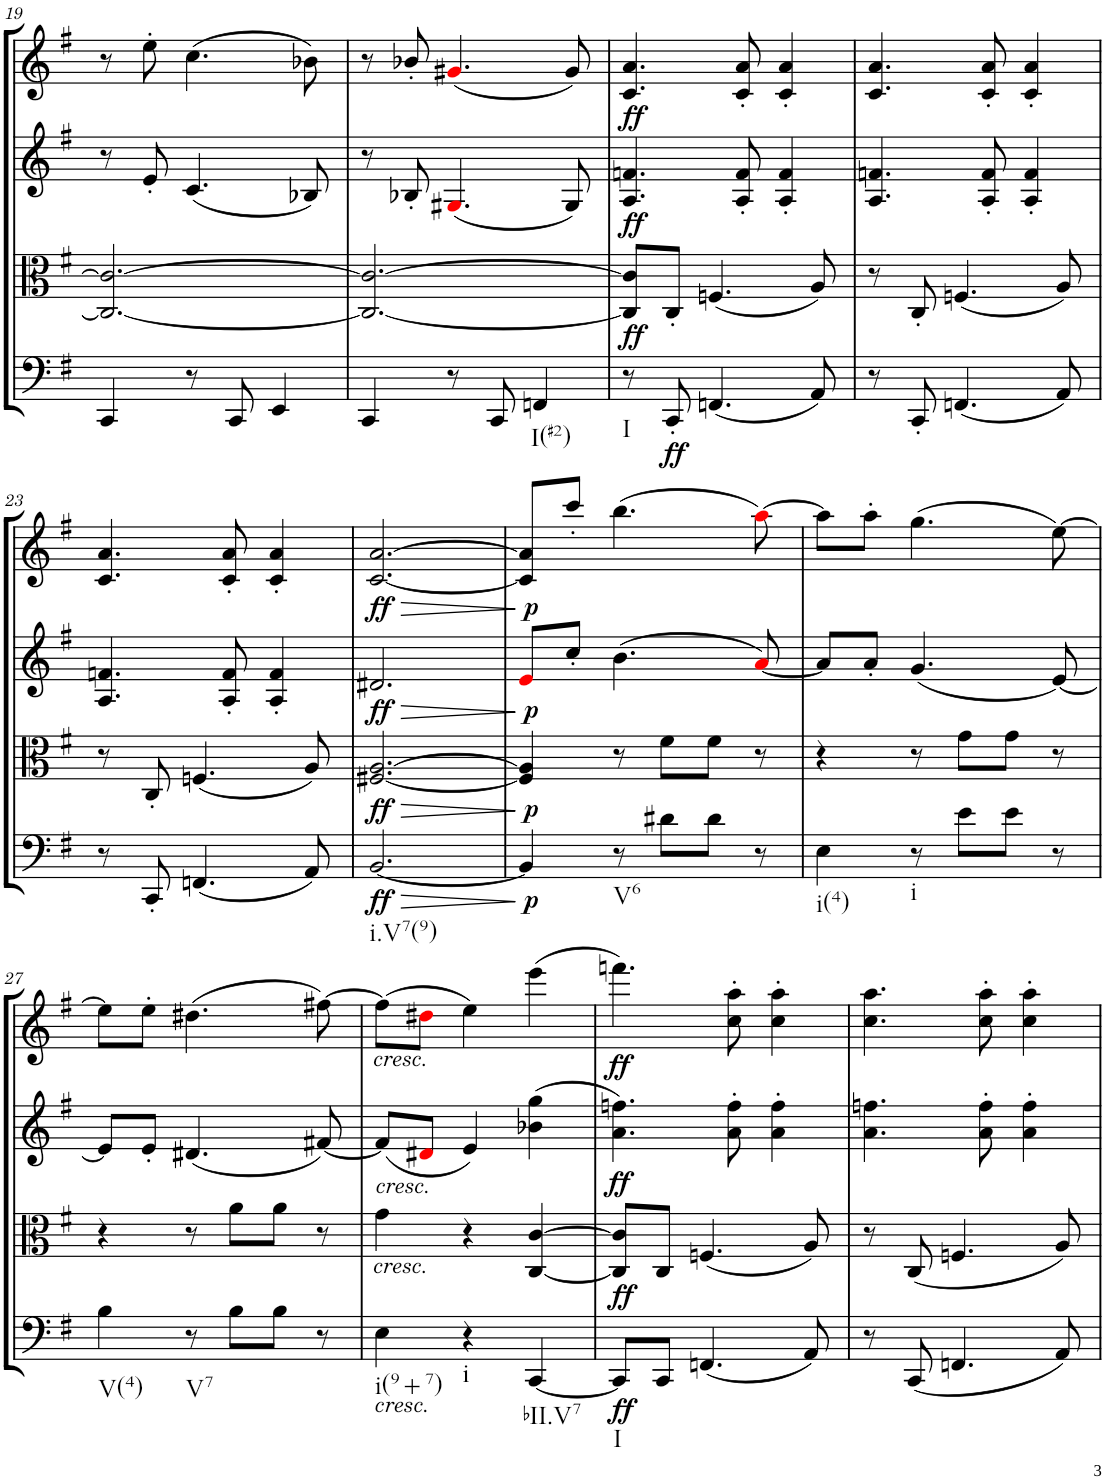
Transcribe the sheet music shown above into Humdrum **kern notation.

**kern	**dynam	**kern	**dynam	**kern	**dynam	**kern	**dynam
*part4	*part4	*part3	*part3	*part2	*part2	*part1	*part1
*staff4	*staff4	*staff3	*staff3	*staff2	*staff2	*staff1	*staff1
*I"Violoncello.	*	*I"Viola.	*	*I"Violin II.	*	*I"Violin I.	*
*I'Vc	*	*I'Vla	*	*I'Vln	*	*I'Vln	*
!!LO:PB:g=z
*clefF4	*	*clefC3	*	*clefG2	*	*clefG2	*
*k[f#]	*	*k[f#]	*	*k[f#]	*	*k[f#]	*
*M3/4	*	*M3/4	*	*M3/4	*	*M3/4	*
=19	=19	=19	=19	=19	=19	=19	=19
4CC/	.	2.C/_ 2.c/_	.	8r	.	8r	.
.	.	.	.	8e'/	.	8ee'\	.
8r	.	.	.	(4.c/	.	(4.cc\	.
8CC/	.	.	.	.	.	.	.
4EE/	.	.	.	.	.	.	.
.	.	.	.	8B-X/)	.	8b-X\)	.
=20	=20	=20	=20	=20	=20	=20	=20
4CC/	.	2.C/_ 2.c/_	.	8r	.	8r	.
.	.	.	.	8B-X'/	.	8b-X'/	.
8r	.	.	.	(4.G#Xi/	.	(4.g#Xi/	.
8CC/	.	.	.	.	.	.	.
!LO:TX:b:t=I(#2)	!	!	!	!	!	!	!
4FFn/	.	.	.	.	.	.	.
.	.	.	.	8G#/)	.	8g#/)	.
=21	=21	=21	=21	=21	=21	=21	=21
!LO:TX:b:t=I	!	!	!	!	!	!	!
!	!	!	!LO:DY:b	!	!LO:DY:b	!	!LO:DY:b
8r	.	8C/] 8c/]L	ff	4.A/ 4.fn/	ff	4.c/ 4.a/	ff
!	!LO:DY:b	!	!	!	!	!	!
8CC'/	ff	8C'/J	.	.	.	.	.
(4.FFn/	.	(4.Fn/	.	.	.	.	.
.	.	.	.	8A/' 8f/'	.	8c/' 8a/'	.
.	.	.	.	4A/' 4f/'	.	4c/' 4a/'	.
8AA/)	.	8A/)	.	.	.	.	.
=22	=22	=22	=22	=22	=22	=22	=22
8r	.	8r	.	4.A/ 4.fn/	.	4.c/ 4.a/	.
8CC'/	.	8C'/	.	.	.	.	.
(4.FFn/	.	(4.Fn/	.	.	.	.	.
.	.	.	.	8A/' 8f/'	.	8c/' 8a/'	.
.	.	.	.	4A/' 4f/'	.	4c/' 4a/'	.
8AA/)	.	8A/)	.	.	.	.	.
!!LO:LB:g=z
=23	=23	=23	=23	=23	=23	=23	=23
8r	.	8r	.	4.A/ 4.fn/	.	4.c/ 4.a/	.
8CC'/	.	8C'/	.	.	.	.	.
(4.FFn/	.	(4.Fn/	.	.	.	.	.
.	.	.	.	8A/' 8f/'	.	8c/' 8a/'	.
.	.	.	.	4A/' 4f/'	.	4c/' 4a/'	.
8AA/)	.	8A/)	.	.	.	.	.
=24	=24	=24	=24	=24	=24	=24	=24
!LO:TX:b:t=i.V7(9)	!	!	!	!	!	!	!
!	!LO:HP:b	!	!LO:HP:b	!	!LO:HP:b	!	!LO:HP:b
!	!LO:DY:n=1:b	!	!LO:DY:n=1:b	!	!LO:DY:n=1:b	!	!LO:DY:n=1:b
[2.BB/	> ff	[2.F#X/ [2.A/	> ff	2.d#X/	> ff	[2.c/ [2.a/	> ff
.	]	.	]	.	]	.	]
=25	=25	=25	=25	=25	=25	=25	=25
!	!LO:DY:b	!	!LO:DY:b	!	!LO:DY:b	!	!LO:DY:b
4BB/]	p	4F#/] 4A/]	p	8ei/L	p	8c/] 8a/]L	p
.	.	.	.	8cc'/J	.	8ccc'/J	.
!LO:TX:b:t=V6	!	!	!	!	!	!	!
8r	.	8r	.	(4.b\	.	(4.bb\	.
8d#X\L	.	8f#\L	.	.	.	.	.
8d#\J	.	8f#\J	.	.	.	.	.
8r	.	8r	.	[8ai/)	.	[8aai\)	.
=26	=26	=26	=26	=26	=26	=26	=26
!LO:TX:b:t=i(4)	!	!	!	!	!	!	!
4E\	.	4r	.	8a/L]	.	8aa\L]	.
.	.	.	.	8a'/J	.	8aa'\J	.
!LO:TX:b:t=i	!	!	!	!	!	!	!
8r	.	8r	.	(4.g/	.	(4.gg\	.
8e\L	.	8g\L	.	.	.	.	.
8e\J	.	8g\J	.	.	.	.	.
8r	.	8r	.	[8e/)	.	[8ee\)	.
!!LO:LB:g=z
=27	=27	=27	=27	=27	=27	=27	=27
!LO:TX:b:t=V(4)	!	!	!	!	!	!	!
4B\	.	4r	.	8e/L]	.	8ee\L]	.
.	.	.	.	8e'/J	.	8ee'\J	.
!LO:TX:b:t=V7	!	!	!	!	!	!	!
8r	.	8r	.	(4.d#X/	.	(4.dd#X\	.
8B\L	.	8a\L	.	.	.	.	.
8B\J	.	8a\J	.	.	.	.	.
8r	.	8r	.	[8f#X/)	.	[8ff#X\)	.
=28	=28	=28	=28	=28	=28	=28	=28
!	!	!	!	!	!	!LO:TX:b:i:t=cresc.	!
!	!	!	!	!LO:TX:b:i:t=cresc.	!	!	!
!	!	!LO:TX:b:i:t=cresc.	!	!	!	!	!
!LO:TX:b:i:t=cresc.	!	!	!	!	!	!	!
!LO:TX:b:t=i(9+7)	!	!	!	!	!	!	!
4E\	.	4g\	.	(8f#/L]	.	(8ff#\L]	.
.	.	.	.	8d#Xi/J	.	8dd#Xi\J	.
!LO:TX:b:t=i	!	!	!	!	!	!	!
4r	.	4r	.	4e/)	.	4ee\)	.
!LO:TX:b:t=bII.V7	!	!	!	!	!	!	!
[4CC/	.	[4C/ [4c/	.	(4b-X\ 4gg\	.	(4eee\	.
=29	=29	=29	=29	=29	=29	=29	=29
!LO:TX:b:t=I	!	!	!	!	!	!	!
!	!LO:DY:b	!	!LO:DY:b	!	!LO:DY:b	!	!LO:DY:b
8CC/L]	ff	8C/] 8c/]L	ff	4.a\ 4.ffn\)	ff	4.fffn\)	ff
8CC/J	.	8C/J	.	.	.	.	.
(4.FFn/	.	(4.Fn/	.	.	.	.	.
.	.	.	.	8a\' 8ff\'	.	8cc\' 8aa\'	.
.	.	.	.	4a\' 4ff\'	.	4cc\' 4aa\'	.
8AA/)	.	8A/)	.	.	.	.	.
=30	=30	=30	=30	=30	=30	=30	=30
8r	.	8r	.	4.a\ 4.ffn\	.	4.cc\ 4.aa\	.
(8CC/	.	(8C/	.	.	.	.	.
4.FFn/	.	4.Fn/	.	.	.	.	.
.	.	.	.	8a\' 8ff\'	.	8cc\' 8aa\'	.
.	.	.	.	4a\' 4ff\'	.	4cc\' 4aa\'	.
8AA/)	.	8A/)	.	.	.	.	.
=	=	=	=	=	=	=	=
*-	*-	*-	*-	*-	*-	*-	*-
